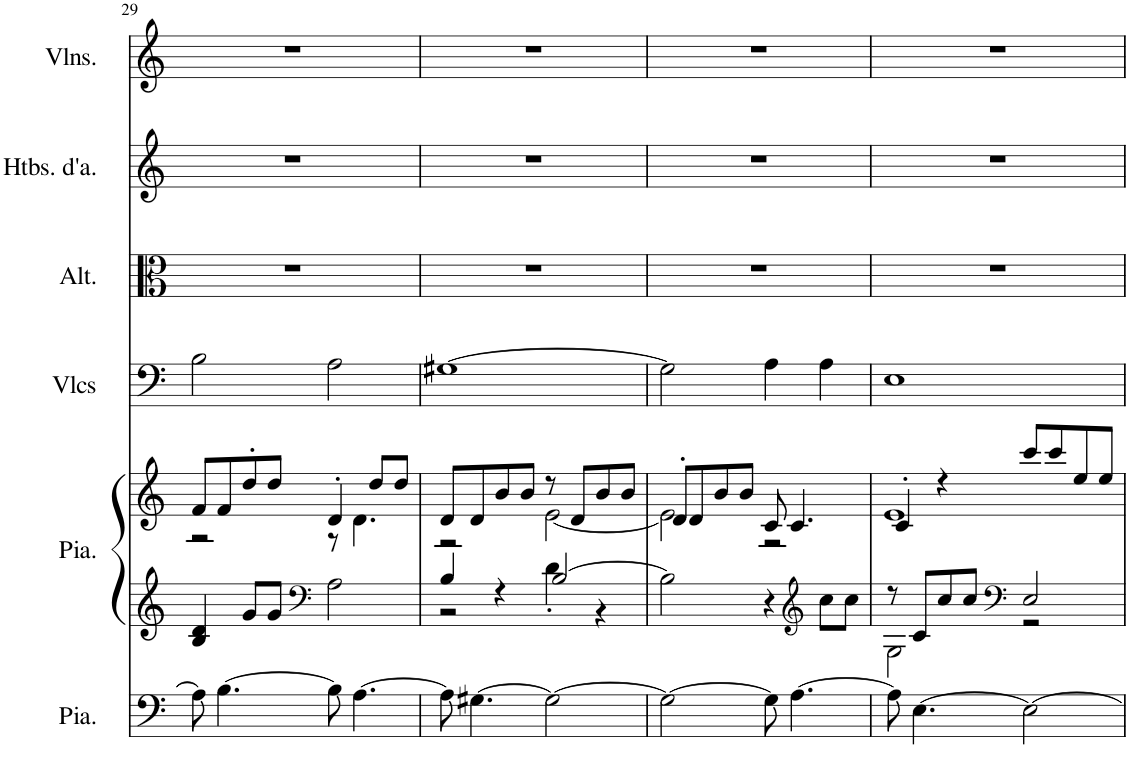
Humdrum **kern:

**kern	**kern	**kern	**kern	**kern	**kern	**kern
*part6	*part5	*part5	*part4	*part3	*part2	*part1
*staff7	*staff6	*staff5	*staff4	*staff3	*staff2	*staff1
*I"Piano, Pedals	*I"Piano, Organ	*	*I"Violoncelles, Bass	*I"Altos, Tenor	*I"Hautbois d'amour, Alto	*I"Violons, Soprano
*I'Pia.	*I'Pia.	*	*I'Vlcs	*I'Alt.	*I'Htbs. d'a.	*I'Vlns.
!!LO:PB:g=z
*clefF4	*clefG2	*clefG2	*clefF4	*clefC3	*clefG2	*clefG2
*	*	*	*	*	*Trd2c3	*
*k[]	*k[]	*k[]	*k[]	*k[]	*k[]	*k[]
*M4/4	*M4/4	*M4/4	*M4/4	*M4/4	*M4/4	*M4/4
=29	=29	=29	=29	=29	=29	=29
*	*	*^	*	*	*	*
8A\]	4B/ 4d/	8f/L	2r	2B\	1r	1r	1r
[4.B\	.	8f/	.	.	.	.	.
.	8g/L	8dd'/	.	.	.	.	.
.	8g/J	8dd/J	.	.	.	.	.
*	*clefF4	*	*	*	*	*	*
8B\]	2A\	4d'/	8r	2A\	.	.	.
[4.A\	.	.	4.d\	.	.	.	.
.	.	8dd/L	.	.	.	.	.
.	.	8dd/J	.	.	.	.	.
=30	=30	=30	=30	=30	=30	=30	=30
*	*^	*	*	*	*	*	*
8A\]	4B/	2r	8d/L	2r	[1G#X	1r	1r	1r
[4.G#X\	.	.	8d/	.	.	.	.	.
.	4r	.	8b/	.	.	.	.	.
.	.	.	8b/J	.	.	.	.	.
2G#\_	[2B/	4d'\	8r	[2e\	.	.	.	.
.	.	.	8d/L	.	.	.	.	.
.	.	4r	8b/	.	.	.	.	.
.	.	.	8b/J	.	.	.	.	.
*	*v	*v	*	*	*	*	*	*
=31	=31	=31	=31	=31	=31	=31	=31
2G#\_	2B\]	8d'/L	2e\]	2G#\]	1r	1r	1r
.	.	8d/	.	.	.	.	.
.	.	8b/	.	.	.	.	.
.	.	8b/J	.	.	.	.	.
8G#\]	4r	8c/	2r	4A\	.	.	.
[4.A\	.	4.c/	.	.	.	.	.
*	*clefG2	*	*	*	*	*	*
.	8cc\L	.	.	4A\	.	.	.
.	8cc\J	.	.	.	.	.	.
=32	=32	=32	=32	=32	=32	=32	=32
*	*^	*	*	*	*	*	*
8A\]	8r	2G\	4c'/	1e	1E	1r	1r	1r
[4.E\	8c/L	.	.	.	.	.	.	.
.	8cc/	.	4r	.	.	.	.	.
.	8cc/J	.	.	.	.	.	.	.
*	*clefF4	*	*	*	*	*	*	*
2E\_	2E/	2r	8ccc/L	.	.	.	.	.
.	.	.	8ccc/	.	.	.	.	.
.	.	.	8ee/	.	.	.	.	.
.	.	.	8ee/J	.	.	.	.	.
*	*v	*v	*	*	*	*	*	*
*	*	*v	*v	*	*	*	*
=	=	=	=	=	=	=
*-	*-	*-	*-	*-	*-	*-
